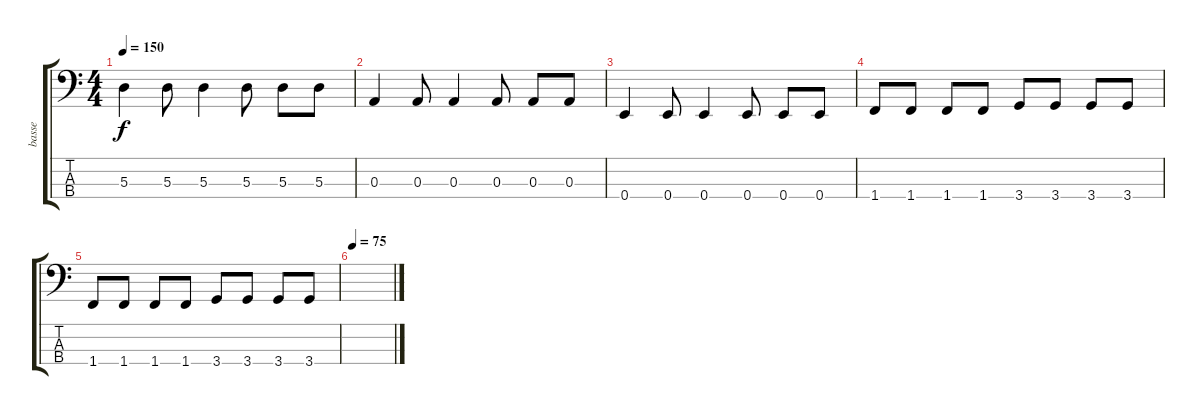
\track ("basse" "basse") {instrument electricbassfinger}
\staff {score tabs}
\tuning (G2 D2 A1 E1) {hide}
\ts (4 4)
\tempo 150
\clef f4
\ks c
5.3.4{dy f} 5.3.8 5.3.4 5.3.8 5.3.8 5.3.8 |
0.3.4 0.3.8 0.3.4 0.3.8 0.3.8 0.3.8 |
0.4.4 0.4.8 0.4.4 0.4.8 0.4.8 0.4.8 |
1.4.8 1.4.8 1.4.8 1.4.8 3.4.8 3.4.8 3.4.8 3.4.8 |
1.4.8 1.4.8 1.4.8 1.4.8 3.4.8 3.4.8 3.4.8 3.4.8 |
\tempo 75
